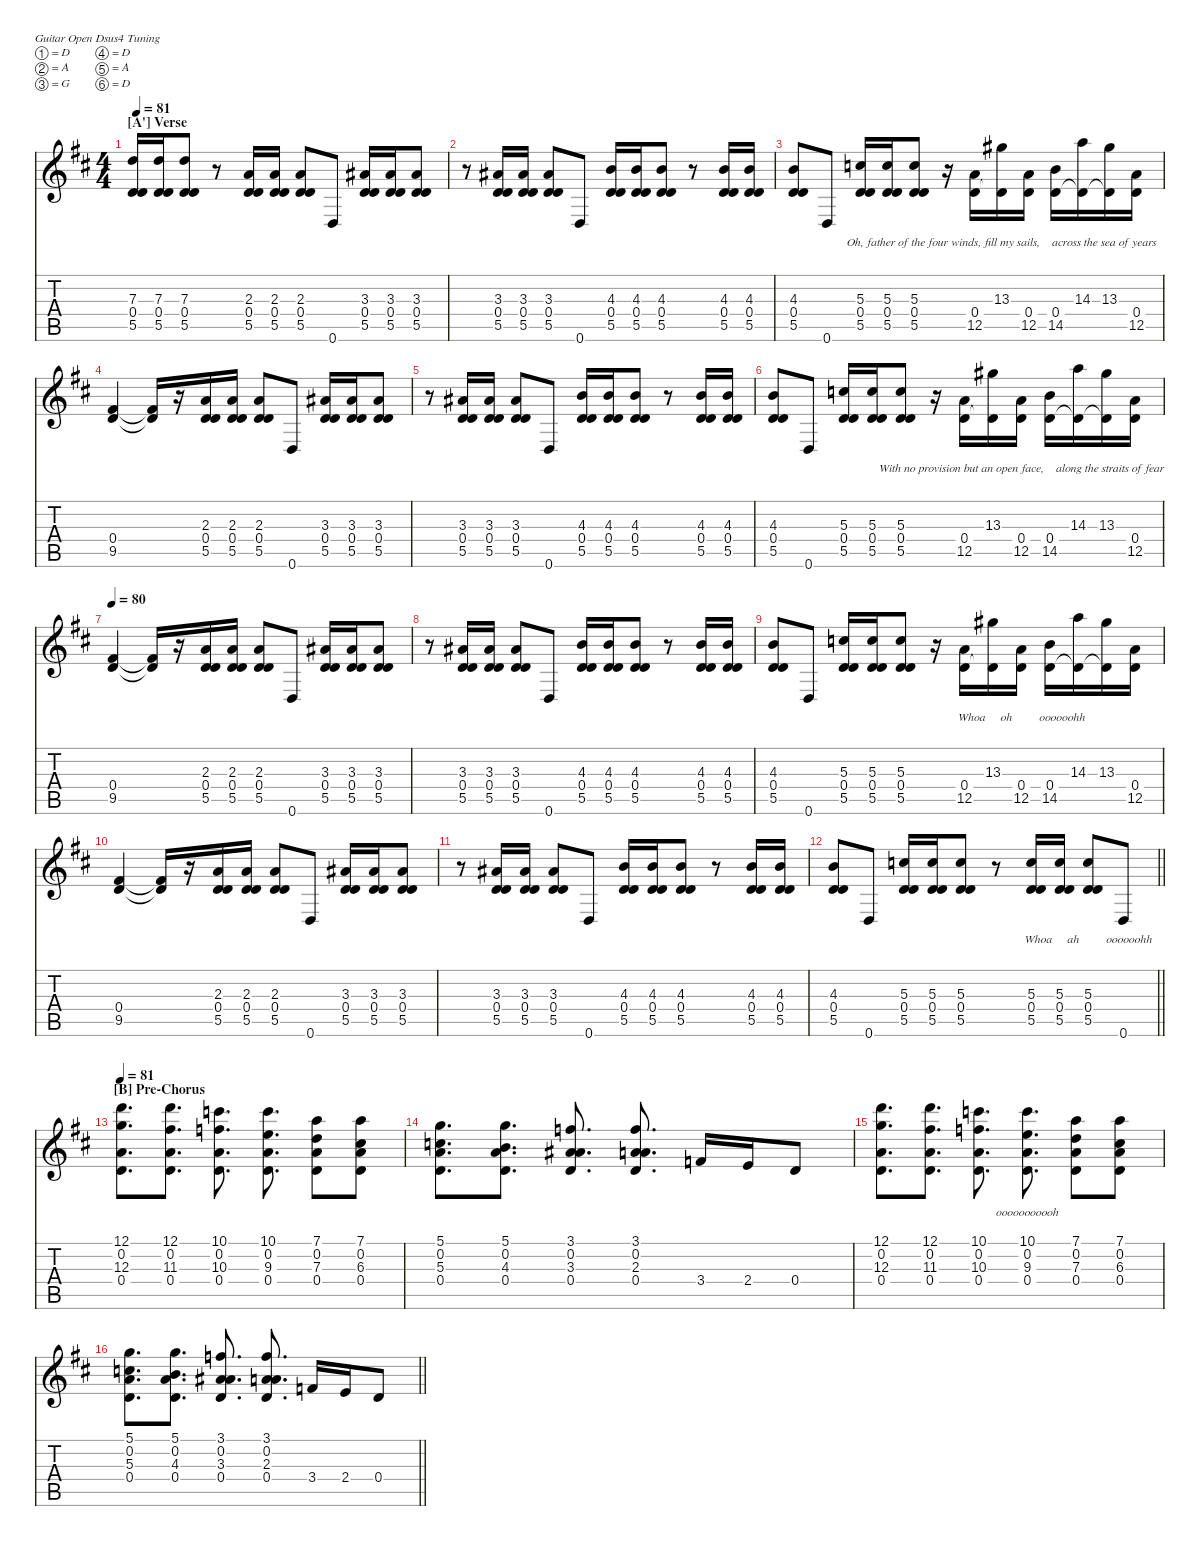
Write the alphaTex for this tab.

\defaultSystemsLayout 4
\hideDynamics
\bracketExtendMode nobrackets
\singleTrackTrackNamePolicy hidden
\multiTrackTrackNamePolicy hidden
\otherSystemsTrackNameOrientation horizontal
\track ("Guitar1-DADGAD" "Gt") {defaultSystemsLayout 8 mute instrument distortionguitar}
\staff {score tabs}
\tuning (D4 A3 G3 D3 A2 D2)
\ts (4 4)
\section ("A'" "Verse")
\tempo 81
\clef g2
\ks d
(7.3{acc forcenatural} 0.4{acc forcenatural} 5.5{acc forcenatural}).16{dy f} (7.3{acc forcenatural} 0.4{acc forcenatural} 5.5{acc forcenatural}).16 (7.3{acc forcenatural} 0.4{acc forcenatural} 5.5{acc forcenatural}).8 r.8 (2.3{acc forcenatural} 0.4{acc forcenatural} 5.5{acc forcenatural}).16 (2.3{acc forcenatural} 0.4{acc forcenatural} 5.5{acc forcenatural}).16 (2.3{acc forcenatural} 0.4{acc forcenatural} 5.5{acc forcenatural}).8 0.6{acc forcenatural}.8 (3.3{acc #} 0.4{acc forcenatural} 5.5{acc forcenatural}).16 (3.3{acc #} 0.4{acc forcenatural} 5.5{acc forcenatural}).16 (3.3{acc #} 0.4{acc forcenatural} 5.5{acc forcenatural}).8 |
r.8 (3.3{acc #} 0.4{acc forcenatural} 5.5{acc forcenatural}).16 (3.3{acc #} 0.4{acc forcenatural} 5.5{acc forcenatural}).16 (3.3{acc #} 0.4{acc forcenatural} 5.5{acc forcenatural}).8 0.6{acc forcenatural}.8 (4.3{acc forcenatural} 0.4{acc forcenatural} 5.5{acc forcenatural}).16 (4.3{acc forcenatural} 0.4{acc forcenatural} 5.5{acc forcenatural}).16 (4.3{acc forcenatural} 0.4{acc forcenatural} 5.5{acc forcenatural}).8 r.8 (4.3{acc forcenatural} 0.4{acc forcenatural} 5.5{acc forcenatural}).16 (4.3{acc forcenatural} 0.4{acc forcenatural} 5.5{acc forcenatural}).16 |
(4.3{acc forcenatural} 0.4{acc forcenatural} 5.5{acc forcenatural}).8 0.6{acc forcenatural}.8 (5.3{acc forcenatural} 0.4{acc forcenatural} 5.5{acc forcenatural}).16 (5.3{acc forcenatural} 0.4{acc forcenatural} 5.5{acc forcenatural}).16 (5.3{acc forcenatural} 0.4{acc forcenatural} 5.5{acc forcenatural}).8 r.16 (12.5{acc forcenatural} 0.4{acc forcenatural}).16 (13.3{acc #} 0.4{t acc forcenatural}).16{lyrics (0 "") lyrics (1 "") lyrics (2 "Oh, father of the four winds, fill my sails,    across the sea of years") lyrics (3 "") lyrics (4 "")} (12.5{acc forcenatural} 0.4{acc forcenatural}).16 (14.5{acc forcenatural} 0.4{acc forcenatural}).16 (14.3{acc forcenatural} 0.4{t acc forcenatural}).16 (13.3{acc #} 0.4{t acc forcenatural}).16 (12.5{acc forcenatural} 0.4{acc forcenatural}).16 |
(9.5{acc #} 0.4{acc forcenatural}).4 (9.5{t acc #} 0.4{t acc forcenatural}).16 r.16 (2.3{acc forcenatural} 0.4{acc forcenatural} 5.5{acc forcenatural}).16 (2.3{acc forcenatural} 0.4{acc forcenatural} 5.5{acc forcenatural}).16 (2.3{acc forcenatural} 0.4{acc forcenatural} 5.5{acc forcenatural}).8 0.6{acc forcenatural}.8 (3.3{acc #} 0.4{acc forcenatural} 5.5{acc forcenatural}).16 (3.3{acc #} 0.4{acc forcenatural} 5.5{acc forcenatural}).16 (3.3{acc #} 0.4{acc forcenatural} 5.5{acc forcenatural}).8 |
r.8 (3.3{acc #} 0.4{acc forcenatural} 5.5{acc forcenatural}).16 (3.3{acc #} 0.4{acc forcenatural} 5.5{acc forcenatural}).16 (3.3{acc #} 0.4{acc forcenatural} 5.5{acc forcenatural}).8 0.6{acc forcenatural}.8 (4.3{acc forcenatural} 0.4{acc forcenatural} 5.5{acc forcenatural}).16 (4.3{acc forcenatural} 0.4{acc forcenatural} 5.5{acc forcenatural}).16 (4.3{acc forcenatural} 0.4{acc forcenatural} 5.5{acc forcenatural}).8 r.8 (4.3{acc forcenatural} 0.4{acc forcenatural} 5.5{acc forcenatural}).16 (4.3{acc forcenatural} 0.4{acc forcenatural} 5.5{acc forcenatural}).16 |
(4.3{acc forcenatural} 0.4{acc forcenatural} 5.5{acc forcenatural}).8 0.6{acc forcenatural}.8 (5.3{acc forcenatural} 0.4{acc forcenatural} 5.5{acc forcenatural}).16 (5.3{acc forcenatural} 0.4{acc forcenatural} 5.5{acc forcenatural}).16 (5.3{acc forcenatural} 0.4{acc forcenatural} 5.5{acc forcenatural}).8 r.16 (12.5{acc forcenatural} 0.4{acc forcenatural}).16 (13.3{acc #} 0.4{t acc forcenatural}).16 (12.5{acc forcenatural} 0.4{acc forcenatural}).16{lyrics (0 "") lyrics (1 "") lyrics (2 "With no provision but an open face,    along the straits of fear") lyrics (3 "") lyrics (4 "")} (14.5{acc forcenatural} 0.4{acc forcenatural}).16 (14.3{acc forcenatural} 0.4{t acc forcenatural}).16 (13.3{acc #} 0.4{t acc forcenatural}).16 (12.5{acc forcenatural} 0.4{acc forcenatural}).16 |
\tempo 80
(9.5{acc #} 0.4{acc forcenatural}).4 (9.5{t acc #} 0.4{t acc forcenatural}).16 r.16 (2.3{acc forcenatural} 0.4{acc forcenatural} 5.5{acc forcenatural}).16 (2.3{acc forcenatural} 0.4{acc forcenatural} 5.5{acc forcenatural}).16 (2.3{acc forcenatural} 0.4{acc forcenatural} 5.5{acc forcenatural}).8 0.6{acc forcenatural}.8 (3.3{acc #} 0.4{acc forcenatural} 5.5{acc forcenatural}).16 (3.3{acc #} 0.4{acc forcenatural} 5.5{acc forcenatural}).16 (3.3{acc #} 0.4{acc forcenatural} 5.5{acc forcenatural}).8 |
r.8 (3.3{acc #} 0.4{acc forcenatural} 5.5{acc forcenatural}).16 (3.3{acc #} 0.4{acc forcenatural} 5.5{acc forcenatural}).16 (3.3{acc #} 0.4{acc forcenatural} 5.5{acc forcenatural}).8 0.6{acc forcenatural}.8 (4.3{acc forcenatural} 0.4{acc forcenatural} 5.5{acc forcenatural}).16 (4.3{acc forcenatural} 0.4{acc forcenatural} 5.5{acc forcenatural}).16 (4.3{acc forcenatural} 0.4{acc forcenatural} 5.5{acc forcenatural}).8 r.8 (4.3{acc forcenatural} 0.4{acc forcenatural} 5.5{acc forcenatural}).16 (4.3{acc forcenatural} 0.4{acc forcenatural} 5.5{acc forcenatural}).16 |
(4.3{acc forcenatural} 0.4{acc forcenatural} 5.5{acc forcenatural}).8 0.6{acc forcenatural}.8 (5.3{acc forcenatural} 0.4{acc forcenatural} 5.5{acc forcenatural}).16 (5.3{acc forcenatural} 0.4{acc forcenatural} 5.5{acc forcenatural}).16 (5.3{acc forcenatural} 0.4{acc forcenatural} 5.5{acc forcenatural}).8 r.16 (12.5{acc forcenatural} 0.4{acc forcenatural}).16 (13.3{acc #} 0.4{t acc forcenatural}).16 (12.5{acc forcenatural} 0.4{acc forcenatural}).16{lyrics (0 "") lyrics (1 "") lyrics (2 "Whoa     oh         oooooohh") lyrics (3 "") lyrics (4 "")} (14.5{acc forcenatural} 0.4{acc forcenatural}).16 (14.3{acc forcenatural} 0.4{t acc forcenatural}).16 (13.3{acc #} 0.4{t acc forcenatural}).16 (12.5{acc forcenatural} 0.4{acc forcenatural}).16 |
(9.5{acc #} 0.4{acc forcenatural}).4 (9.5{t acc #} 0.4{t acc forcenatural}).16 r.16 (2.3{acc forcenatural} 0.4{acc forcenatural} 5.5{acc forcenatural}).16 (2.3{acc forcenatural} 0.4{acc forcenatural} 5.5{acc forcenatural}).16 (2.3{acc forcenatural} 0.4{acc forcenatural} 5.5{acc forcenatural}).8 0.6{acc forcenatural}.8 (3.3{acc #} 0.4{acc forcenatural} 5.5{acc forcenatural}).16 (3.3{acc #} 0.4{acc forcenatural} 5.5{acc forcenatural}).16 (3.3{acc #} 0.4{acc forcenatural} 5.5{acc forcenatural}).8 |
r.8 (3.3{acc #} 0.4{acc forcenatural} 5.5{acc forcenatural}).16 (3.3{acc #} 0.4{acc forcenatural} 5.5{acc forcenatural}).16 (3.3{acc #} 0.4{acc forcenatural} 5.5{acc forcenatural}).8 0.6{acc forcenatural}.8 (4.3{acc forcenatural} 0.4{acc forcenatural} 5.5{acc forcenatural}).16 (4.3{acc forcenatural} 0.4{acc forcenatural} 5.5{acc forcenatural}).16 (4.3{acc forcenatural} 0.4{acc forcenatural} 5.5{acc forcenatural}).8 r.8 (4.3{acc forcenatural} 0.4{acc forcenatural} 5.5{acc forcenatural}).16 (4.3{acc forcenatural} 0.4{acc forcenatural} 5.5{acc forcenatural}).16 |
\barLineRight lightlight
(4.3{acc forcenatural} 0.4{acc forcenatural} 5.5{acc forcenatural}).8 0.6{acc forcenatural}.8 (5.3{acc forcenatural} 0.4{acc forcenatural} 5.5{acc forcenatural}).16 (5.3{acc forcenatural} 0.4{acc forcenatural} 5.5{acc forcenatural}).16 (5.3{acc forcenatural} 0.4{acc forcenatural} 5.5{acc forcenatural}).8 r.8 (5.3{acc forcenatural} 0.4{acc forcenatural} 5.5{acc forcenatural}).16 (5.3{acc forcenatural} 0.4{acc forcenatural} 5.5{acc forcenatural}).16 (5.3{acc forcenatural} 0.4{acc forcenatural} 5.5{acc forcenatural}).8{lyrics (0 "") lyrics (1 "") lyrics (2 "Whoa     ah         oooooohh") lyrics (3 "") lyrics (4 "")} 0.6{acc forcenatural}.8 |
\section ("B" "Pre-Chorus")
\tempo 81
(12.1{acc forcenatural} 0.2{acc forcenatural} 12.3{acc forcenatural} 0.4{acc forcenatural}).8{d} (12.1{acc forcenatural} 0.2{acc forcenatural} 11.3{acc #} 0.4{acc forcenatural}).8{d} (10.1{acc forcenatural} 0.2{acc forcenatural} 10.3{acc forcenatural} 0.4{acc forcenatural}).8{d} (10.1{acc forcenatural} 0.2{acc forcenatural} 9.3{acc forcenatural} 0.4{acc forcenatural}).8{d} (7.1{acc forcenatural} 0.2{acc forcenatural} 7.3{acc forcenatural} 0.4{acc forcenatural}).8 (7.1{acc forcenatural} 0.2{acc forcenatural} 6.3{acc #} 0.4{acc forcenatural}).8 |
(5.1{acc forcenatural} 0.2{acc forcenatural} 5.3{acc forcenatural} 0.4{acc forcenatural}).8{d} (5.1{acc forcenatural} 0.2{acc forcenatural} 4.3{acc forcenatural} 0.4{acc forcenatural}).8{d} (3.1{acc forcenatural} 0.2{acc forcenatural} 3.3{acc #} 0.4{acc forcenatural}).8{d} (3.1{acc forcenatural} 0.2{acc forcenatural} 2.3{acc forcenatural} 0.4{acc forcenatural}).8{d} 3.4{acc forcenatural}.16 2.4{acc forcenatural}.16 0.4{acc forcenatural}.8 |
(12.1{acc forcenatural} 0.2{acc forcenatural} 12.3{acc forcenatural} 0.4{acc forcenatural}).8{d} (12.1{acc forcenatural} 0.2{acc forcenatural} 11.3{acc #} 0.4{acc forcenatural}).8{d} (10.1{acc forcenatural} 0.2{acc forcenatural} 10.3{acc forcenatural} 0.4{acc forcenatural}).8{d} (10.1{acc forcenatural} 0.2{acc forcenatural} 9.3{acc forcenatural} 0.4{acc forcenatural}).8{d lyrics (0 "") lyrics (1 "") lyrics (2 "ooooooooooh") lyrics (3 "") lyrics (4 "")} (7.1{acc forcenatural} 0.2{acc forcenatural} 7.3{acc forcenatural} 0.4{acc forcenatural}).8 (7.1{acc forcenatural} 0.2{acc forcenatural} 6.3{acc #} 0.4{acc forcenatural}).8 |
\barLineRight lightlight
(5.1{acc forcenatural} 0.2{acc forcenatural} 5.3{acc forcenatural} 0.4{acc forcenatural}).8{d} (5.1{acc forcenatural} 0.2{acc forcenatural} 4.3{acc forcenatural} 0.4{acc forcenatural}).8{d} (3.1{acc forcenatural} 0.2{acc forcenatural} 3.3{acc #} 0.4{acc forcenatural}).8{d} (3.1{acc forcenatural} 0.2{acc forcenatural} 2.3{acc forcenatural} 0.4{acc forcenatural}).8{d} 3.4{acc forcenatural}.16 2.4{acc forcenatural}.16 0.4{acc forcenatural}.8
